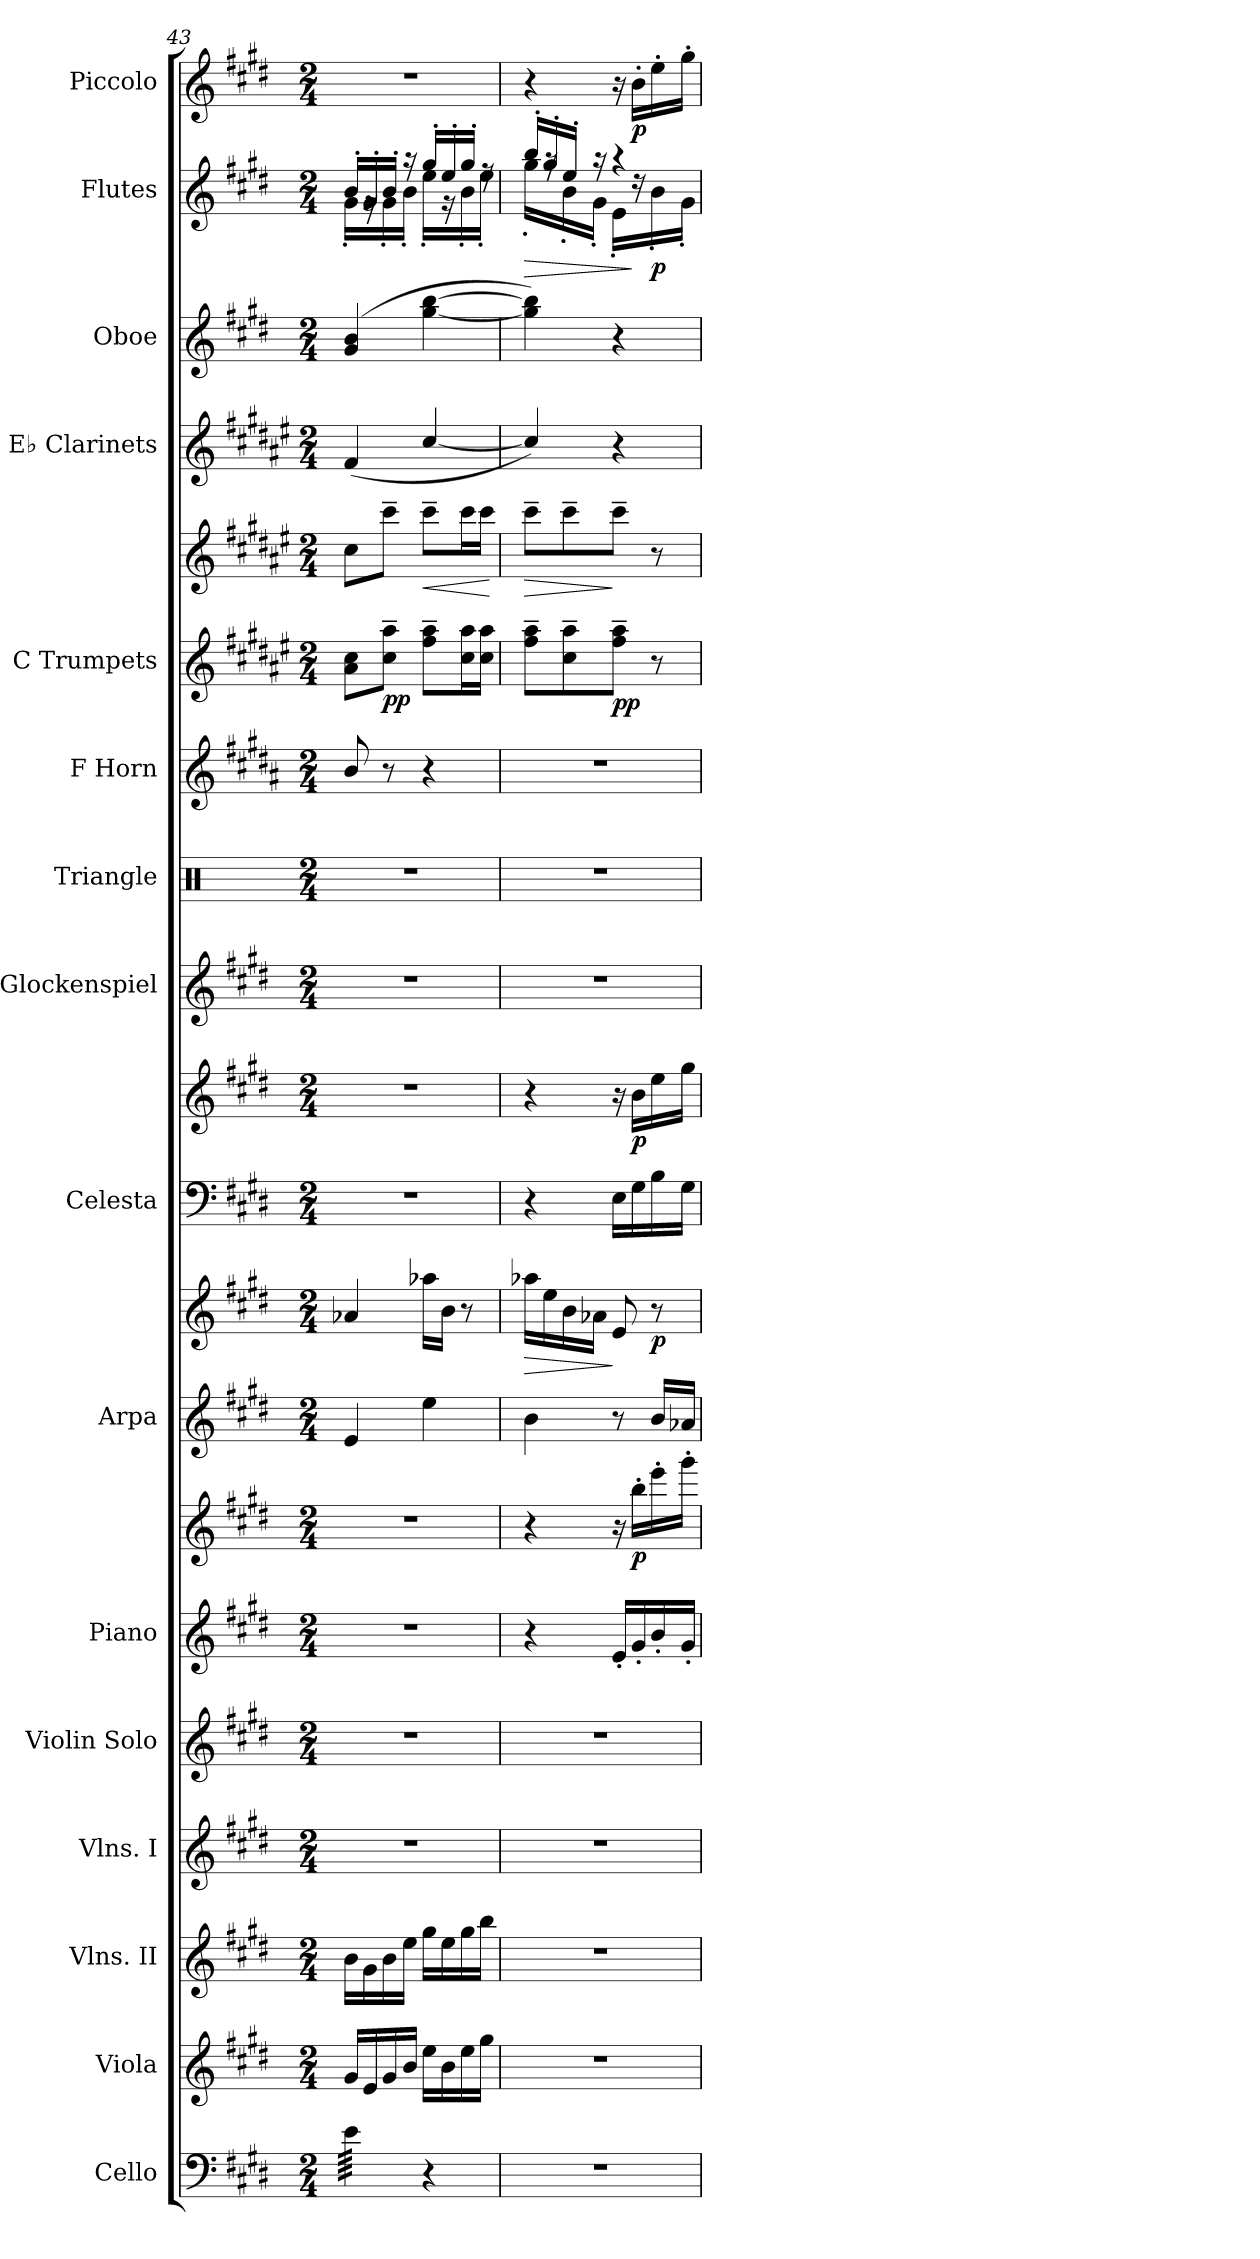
**kern	**kern	**kern	**kern	**kern	**kern	**kern	**dynam	**kern	**kern	**dynam	**kern	**kern	**dynam	**kern	**kern	**kern	**kern	**kern	**dynam	**kern	**kern	**dynam	**kern	**dynam	**kern	**dynam
*part16	*part15	*part14	*part13	*part12	*part11	*part11	*part11	*part10	*part10	*part10	*part9	*part9	*part9	*part8	*part7	*part6	*part5	*part5	*part5	*part4	*part3	*part3	*part2	*part2	*part1	*part1
*staff20	*staff19	*staff18	*staff17	*staff16	*staff15	*staff14	*staff14/15	*staff13	*staff12	*staff12/13	*staff11	*staff10	*staff10/11	*staff9	*staff8	*staff7	*staff6	*staff5	*staff5/6	*staff4	*staff3	*staff3	*staff2	*staff2	*staff1	*staff1
*I"Cello	*I"Viola	*I"Vlns. II	*I"Vlns. I	*I"Violin Solo	*I"Piano	*	*	*I"Arpa	*	*	*I"Celesta	*	*	*I"Glockenspiel	*I"Triangle	*I"F Horn	*I"C Trumpets	*	*	*I"E♭ Clarinets	*I"Oboe	*	*I"Flutes	*	*I"Piccolo	*
*	*	*I'Vlns. II	*I'Vlns. I	*I'Vln. solo	*I'Pno.	*	*	*I'Arpa	*	*	*I'Cel.	*	*	*I'Glock.	*I'Trgl.	*I'F Hn.	*I'C Tpt.	*	*	*I'E♭ Cl.	*I'Ob.	*	*I'Fl.	*	*I'Picc.	*
*clefF4	*clefG2	*clefG2	*clefG2	*clefG2	*clefG2	*clefG2	*	*clefG2	*clefG2	*	*clefF4	*clefG2	*	*clefG2	*clefX	*clefG2	*clefG2	*clefG2	*	*clefG2	*clefG2	*	*clefG2	*	*clefG2	*
*	*	*	*	*	*	*	*	*	*	*	*ITrd-7c-12	*ITrd-7c-12	*	*ITrd-14c-24	*	*ITrd4c7	*ITrd1c2	*ITrd1c2	*	*ITrd1c2	*	*	*	*	*ITrd-7c-12	*
*k[f#c#g#d#]	*k[f#c#g#d#]	*k[f#c#g#d#]	*k[f#c#g#d#]	*k[f#c#g#d#]	*k[f#c#g#d#]	*k[f#c#g#d#]	*	*k[f#c#g#d#]	*k[f#c#g#d#]	*	*k[f#c#g#d#]	*k[f#c#g#d#]	*	*k[f#c#g#d#]	*k[]	*k[f#c#g#d#]	*k[f#c#g#d#]	*k[f#c#g#d#]	*	*k[f#c#g#d#]	*k[f#c#g#d#]	*	*k[f#c#g#d#]	*	*k[f#c#g#d#]	*
*M2/4	*M2/4	*M2/4	*M2/4	*M2/4	*M2/4	*M2/4	*	*M2/4	*M2/4	*	*M2/4	*M2/4	*	*M2/4	*M2/4	*M2/4	*M2/4	*M2/4	*	*M2/4	*M2/4	*	*M2/4	*	*M2/4	*
=43	=43	=43	=43	=43	=43	=43	=43	=43	=43	=43	=43	=43	=43	=43	=43	=43	=43	=43	=43	=43	=43	=43	=43	=43	=43	=43
*	*	*	*	*	*	*	*	*	*	*	*	*	*	*	*	*	*	*	*	*	*	*	*^	*	*	*
!	!	!	!	!	!	!	!	!	!	!	!	!	!	!	!	!	!	!	!	!	!	!LO:DY:b	!	!	!	!	!
!	!	!	!	!	!	!	!	!	!	!	!	!	!	!	!	!	!	!	!	!	!	!LO:DY:n=1:b	!	!	!	!	!
*tremolo	*	*	*	*	*	*	*	*	*	*	*	*	*	*	*	*	*	*	*	*	*	*	*	*	*	*	*
64e\LLLL	16g#/LL	16b\LL	2r	2r	2r	2r	.	4e/	4a-X/	.	2r	2r	.	2r	2r	8e/	8g#\ 8b\L	8b\L	.	(<4e/	(>4g#/ 4b/	mf mf	16b'/LL	16g#'\LL	.	2r	.
64e\	.	.	.	.	.	.	.	.	.	.	.	.	.	.	.	.	.	.	.	.	.	.	.	.	.	.	.
64e\	.	.	.	.	.	.	.	.	.	.	.	.	.	.	.	.	.	.	.	.	.	.	.	.	.	.	.
64e\	.	.	.	.	.	.	.	.	.	.	.	.	.	.	.	.	.	.	.	.	.	.	.	.	.	.	.
64e\	16e/	16g#\	.	.	.	.	.	.	.	.	.	.	.	.	.	.	.	.	.	.	.	.	16g#'/	16rg	.	.	.
64e\	.	.	.	.	.	.	.	.	.	.	.	.	.	.	.	.	.	.	.	.	.	.	.	.	.	.	.
64e\	.	.	.	.	.	.	.	.	.	.	.	.	.	.	.	.	.	.	.	.	.	.	.	.	.	.	.
64e\	.	.	.	.	.	.	.	.	.	.	.	.	.	.	.	.	.	.	.	.	.	.	.	.	.	.	.
!	!	!	!	!	!	!	!	!	!	!	!	!	!	!	!	!	!	!	!LO:DY:b=2	!	!	!	!	!	!	!	!
!	!	!	!	!	!	!	!	!	!	!	!	!	!	!	!	!	!	!	!LO:DY:n=1:b	!	!	!	!	!	!	!	!
64e\	16g#/	16b\	.	.	.	.	.	.	.	.	.	.	.	.	.	8r	8b\~ 8gg#\~J	8bb~\J	p p	.	.	.	16b'/JJ	16g#'\	.	.	.
64e\	.	.	.	.	.	.	.	.	.	.	.	.	.	.	.	.	.	.	.	.	.	.	.	.	.	.	.
64e\	.	.	.	.	.	.	.	.	.	.	.	.	.	.	.	.	.	.	.	.	.	.	.	.	.	.	.
64e\	.	.	.	.	.	.	.	.	.	.	.	.	.	.	.	.	.	.	.	.	.	.	.	.	.	.	.
64e\	16b/JJ	16ee\JJ	.	.	.	.	.	.	.	.	.	.	.	.	.	.	.	.	.	.	.	.	16r	16b'\JJ	.	.	.
64e\	.	.	.	.	.	.	.	.	.	.	.	.	.	.	.	.	.	.	.	.	.	.	.	.	.	.	.
64e\	.	.	.	.	.	.	.	.	.	.	.	.	.	.	.	.	.	.	.	.	.	.	.	.	.	.	.
64e\JJJJ	.	.	.	.	.	.	.	.	.	.	.	.	.	.	.	.	.	.	.	.	.	.	.	.	.	.	.
*Xtremolo	*	*	*	*	*	*	*	*	*	*	*	*	*	*	*	*	*	*	*	*	*	*	*	*	*	*	*
!	!	!	!	!	!	!	!	!	!	!	!	!	!	!	!	!	!	!	!LO:HP:b	!	!	!	!	!	!	!	!
4r	16ee\LL	16gg#\LL	.	.	.	.	.	4ee\	16aa-X\LL	.	.	.	.	.	.	4r	8ee\~ 8gg#\~L	8bb~\L	<	[4b/	[4gg#\ [4bb\	.	16gg#'/LL	16ee'\LL	.	.	.
.	16b\	16ee\	.	.	.	.	.	.	16b\JJ	.	.	.	.	.	.	.	.	.	.	.	.	.	16ee'/	16r	.	.	.
.	16ee\	16gg#\	.	.	.	.	.	.	8r	.	.	.	.	.	.	.	16b\ 16gg#\L	16bb\L	.	.	.	.	16gg#'/JJ	16b'\	.	.	.
.	16gg#\JJ	16bb\JJ	.	.	.	.	.	.	.	.	.	.	.	.	.	.	16b\ 16gg#\JJ	16bb\JJ	.	.	.	.	16rff	16ee'\JJ	.	.	.
*	*	*	*	*	*	*	*	*	*	*	*	*	*	*	*	*	*	*	*	*	*	*	*v	*v	*	*	*
.	.	.	.	.	.	.	.	.	.	.	.	.	.	.	.	.	.	.	[	.	.	.	.	.	.	.
=44	=44	=44	=44	=44	=44	=44	=44	=44	=44	=44	=44	=44	=44	=44	=44	=44	=44	=44	=44	=44	=44	=44	=44	=44	=44	=44
!	!	!	!	!	!	!	!	!	!	!LO:HP:b	!	!	!	!	!	!	!	!	!LO:HP:b	!	!	!	!	!LO:HP:b	!	!
*	*	*	*	*	*	*	*	*	*	*	*	*	*	*	*	*	*	*	*	*	*	*	*^	*	*	*
!	!	!	!	!	!	!	!	!	!	!	!	!	!	!	!	!	!	!	!LO:DY:n=1:b=2	!	!	!	!	!	!	!	!
!	!	!	!	!	!	!	!	!	!	!	!	!	!	!	!	!	!	!	!LO:DY:n=2:b	!	!	!	!	!	!	!	!
2r	2r	2r	2r	2r	4r	4r	.	4b\	16aa-X\LL	>	4r	4r	.	2r	2r	2r	8ee\~ 8gg#\~L	8bb~\L	> mp mp	4b/])	4gg#\] 4bb\])	.	16bb'/LL	16gg#'\LL	>	4r	.
.	.	.	.	.	.	.	.	.	16ee\	.	.	.	.	.	.	.	.	.	.	.	.	.	16gg#'/	16raa	.	.	.
.	.	.	.	.	.	.	.	.	16b\	.	.	.	.	.	.	.	8b\~ 8gg#\~	8bb~\	.	.	.	.	16ee'/JJ	16b'\	.	.	.
.	.	.	.	.	.	.	.	.	16a-X\JJ	.	.	.	.	.	.	.	.	.	.	.	.	.	16r	16g#'\JJ	.	.	.
!	!	!	!	!	!	!	!	!	!	!	!	!	!	!	!	!	!	!	!LO:DY:n=3:b=2	!	!	!	!	!	!	!	!
!	!	!	!	!	!	!	!	!	!	!	!	!	!	!	!	!	!	!	!LO:DY:n=4:b	!	!	!	!	!	!	!	!
.	.	.	.	.	16e'/LL	16r	.	8r	8e/	]	16e\LL	16r	.	.	.	.	8ee\~ 8gg#\~J	8bb~\J	] p p	4r	4r	.	4r	16e'\LL	.	16r	.
!	!	!	!	!	!	!	!LO:DY:b	!	!	!	!	!	!LO:DY:b	!	!	!	!	!	!	!	!	!	!	!	!	!	!LO:DY:b
.	.	.	.	.	16g#'/	16bb'\LL	p	.	.	.	16g#\	16bb\LL	p	.	.	.	.	.	.	.	.	.	.	16rdd	]	16bb'\LL	p
!	!	!	!	!	!	!	!	!	!	!LO:DY:b	!	!	!	!	!	!	!	!	!	!	!	!	!	!	!LO:DY:b	!	!
.	.	.	.	.	16b'/	16eee'\	.	16b/LL	8r	p	16b\	16eee\	.	.	.	.	8r	8r	.	.	.	.	.	16b'\	p	16eee'\	.
.	.	.	.	.	16g#'/JJ	16ggg#'\JJ	.	16a-X/JJ	.	.	16g#\JJ	16ggg#\JJ	.	.	.	.	.	.	.	.	.	.	.	16g#'\JJ	.	16ggg#'\JJ	.
*	*	*	*	*	*	*	*	*	*	*	*	*	*	*	*	*	*	*	*	*	*	*	*v	*v	*	*	*
=	=	=	=	=	=	=	=	=	=	=	=	=	=	=	=	=	=	=	=	=	=	=	=	=	=	=
*-	*-	*-	*-	*-	*-	*-	*-	*-	*-	*-	*-	*-	*-	*-	*-	*-	*-	*-	*-	*-	*-	*-	*-	*-	*-	*-
